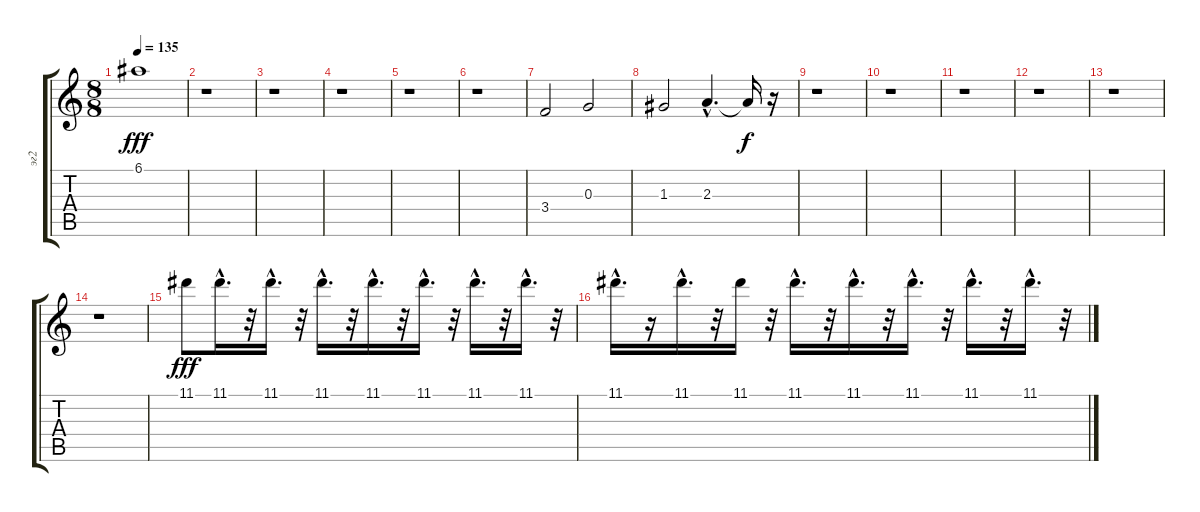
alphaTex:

\track ("эг2" "эг2") {instrument overdrivenguitar}
\staff {score tabs}
\tuning (E4 B3 G3 D3 A2 E2) {hide}
\ts (8 8)
\tempo 135
\clef g2
\ks c
6.1.1{dy fff} |
r.1 |
r.1 |
r.1 |
r.1 |
r.1 |
3.4.2 0.3.2 |
1.3.2 2.3{hac}.4{d} 2.3{t}.16{dy f} r.16 |
r.1 |
r.1 |
r.1 |
r.1 |
r.1 |
r.1 |
11.1.8{dy fff} 11.1{hac}.16{d} r.32 11.1{hac}.16{d} r.32 11.1{hac}.16{d} r.32 11.1{hac}.16{d} r.32 11.1{hac}.16{d} r.32 11.1{hac}.16{d} r.32 11.1{hac}.16{d} r.32 |
11.1{hac}.16{d} r.16 11.1{hac}.16{d} r.32 11.1.16 r.32 11.1{hac}.16{d} r.32 11.1{hac}.16{d} r.32 11.1{hac}.16{d} r.32 11.1{hac}.16{d} r.32 11.1{hac}.16{d} r.32
